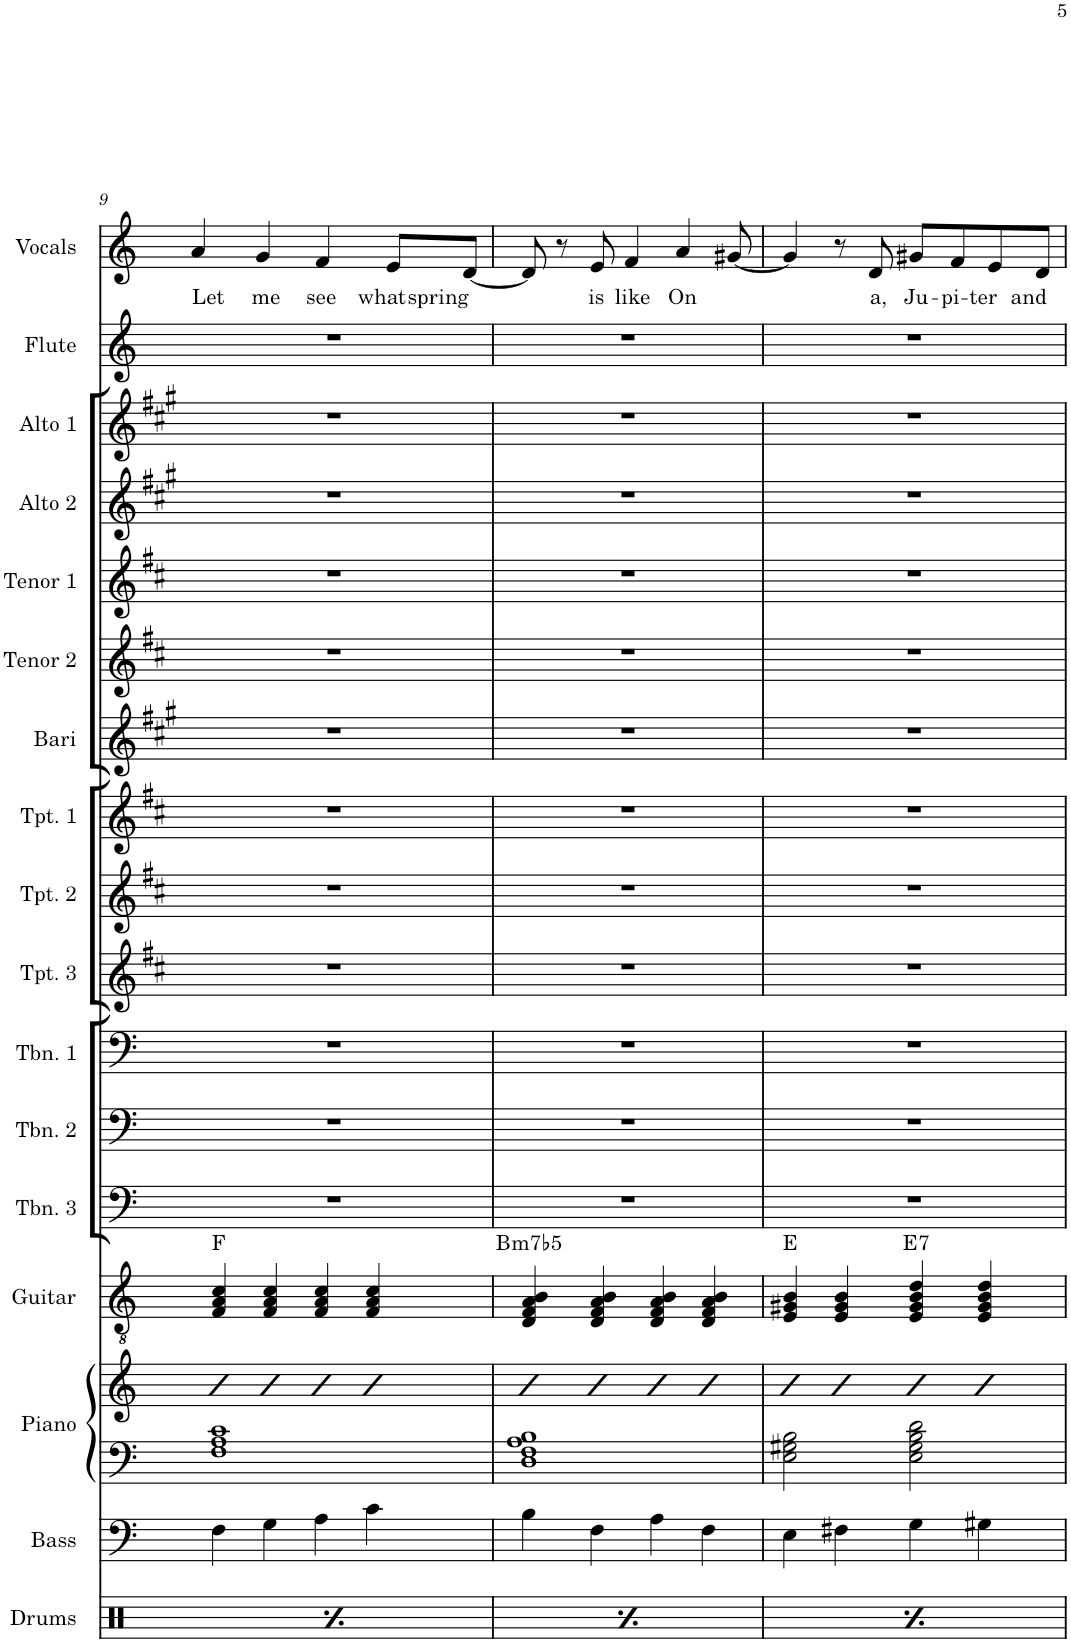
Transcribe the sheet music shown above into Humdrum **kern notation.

**kern	**kern	**kern	**kern	**kern	**harte	**kern	**kern	**kern	**kern	**kern	**kern	**kern	**kern	**kern	**kern	**kern	**kern	**kern	**text
*part17	*part16	*part15	*part15	*part14	*part14	*part13	*part12	*part11	*part10	*part9	*part8	*part7	*part6	*part5	*part4	*part3	*part2	*part1	*part1
*staff18	*staff17	*staff16	*staff15	*staff14	*	*staff13	*staff12	*staff11	*staff10	*staff9	*staff8	*staff7	*staff6	*staff5	*staff4	*staff3	*staff2	*staff1	*staff1
*I"Drums	*I"Bass	*I"Piano	*	*I"Guitar	*	*I"Trombone 3	*I"Trombone 2	*I"Trombone 1	*I"Trumpet 3	*I"Trumpet 2	*I"Trumpet 1	*I"Baritone Sax	*I"Tenor Sax 2	*I"Tenor Sax 1	*I"Alto Sax 2	*I"Alto Sax 1	*I"Flute	*I"Vocals	*
*I'Drums	*I'Bass	*I'Piano	*	*I'Guitar	*	*I'Tbn. 3	*I'Tbn. 2	*I'Tbn. 1	*I'Tpt. 3	*I'Tpt. 2	*I'Tpt. 1	*I'Bari	*I'Tenor 2	*I'Tenor 1	*I'Alto 2	*I'Alto 1	*I'Flute	*I'Vocals	*
!!LO:PB:g=z
*clefX	*clefF4	*clefF4	*clefG2	*clefGv2	*	*clefF4	*clefF4	*clefF4	*clefG2	*clefG2	*clefG2	*clefG2	*clefG2	*clefG2	*clefG2	*clefG2	*clefG2	*clefG2	*
*	*Trd7c12	*	*	*	*	*	*	*	*Trd1c2	*Trd1c2	*Trd1c2	*Trd12c21	*Trd8c14	*Trd8c14	*Trd5c9	*Trd5c9	*	*	*
*k[]	*k[]	*k[]	*k[]	*k[]	*	*k[]	*k[]	*k[]	*k[f#c#]	*k[f#c#]	*k[f#c#]	*k[f#c#g#]	*k[f#c#]	*k[f#c#]	*k[f#c#g#]	*k[f#c#g#]	*k[]	*k[]	*
*M4/4	*M4/4	*M4/4	*M4/4	*M4/4	*	*M4/4	*M4/4	*M4/4	*M4/4	*M4/4	*M4/4	*M4/4	*M4/4	*M4/4	*M4/4	*M4/4	*M4/4	*M4/4	*
=9	=9	=9	=9	=9	=9	=9	=9	=9	=9	=9	=9	=9	=9	=9	=9	=9	=9	=9	=9
*^	*	*	*	*	*	*	*	*	*	*	*	*	*	*	*	*	*	*	*
!	!	!	!	!	!	!	!	!	!	!	!	!	!	!	!	!	!	!	!	!LO:LY:b
4Rff/	4Rf\	4F\	1F 1A 1c	4b	4F/ 4A/ 4c/	F:maj	1r	1r	1r	1r	1r	1r	1r	1r	1r	1r	1r	1r	4a/	Let
!	!	!	!	!	!	!	!	!	!	!	!	!	!	!	!	!	!	!	!	!LO:LY:b
8Rff/L	4Rd\	4G\	.	4b	4F/ 4A/ 4c/	.	.	.	.	.	.	.	.	.	.	.	.	.	4g/	me
8Rff/J	.	.	.	.	.	.	.	.	.	.	.	.	.	.	.	.	.	.	.	.
!	!	!	!	!	!	!	!	!	!	!	!	!	!	!	!	!	!	!	!	!LO:LY:b
4Rff/	4Rf\	4A\	.	4b	4F/ 4A/ 4c/	.	.	.	.	.	.	.	.	.	.	.	.	.	4f/	see
!	!	!	!	!	!	!	!	!	!	!	!	!	!	!	!	!	!	!	!	!LO:LY:b
8Rff/L	4Rd\	4c\	.	4b	4F/ 4A/ 4c/	.	.	.	.	.	.	.	.	.	.	.	.	.	8e/L	what
!	!	!	!	!	!	!	!	!	!	!	!	!	!	!	!	!	!	!	!	!LO:LY:b
8Rff/J	.	.	.	.	.	.	.	.	.	.	.	.	.	.	.	.	.	.	[8d/J	spring
=10	=10	=10	=10	=10	=10	=10	=10	=10	=10	=10	=10	=10	=10	=10	=10	=10	=10	=10	=10	=10
!	!	!	!	!	!	!LO:H:kt=m7b5	!	!	!	!	!	!	!	!	!	!	!	!	!	!
4Rff/	4Rf\	4B\	1D 1F 1A 1B	4b	4D/ 4F/ 4A/ 4B/	B:hdim7	1r	1r	1r	1r	1r	1r	1r	1r	1r	1r	1r	1r	8d/]	.
.	.	.	.	.	.	.	.	.	.	.	.	.	.	.	.	.	.	.	8r	.
!	!	!	!	!	!	!	!	!	!	!	!	!	!	!	!	!	!	!	!	!LO:LY:b
8Rff/L	4Rd\	4F\	.	4b	4D/ 4F/ 4A/ 4B/	.	.	.	.	.	.	.	.	.	.	.	.	.	8e/	is
!	!	!	!	!	!	!	!	!	!	!	!	!	!	!	!	!	!	!	!	!LO:LY:b
8Rff/J	.	.	.	.	.	.	.	.	.	.	.	.	.	.	.	.	.	.	4f/	like
4Rff/	4Rf\	4A\	.	4b	4D/ 4F/ 4A/ 4B/	.	.	.	.	.	.	.	.	.	.	.	.	.	.	.
!	!	!	!	!	!	!	!	!	!	!	!	!	!	!	!	!	!	!	!	!LO:LY:b
.	.	.	.	.	.	.	.	.	.	.	.	.	.	.	.	.	.	.	4a/	On
8Rff/L	4Rd\	4F\	.	4b	4D/ 4F/ 4A/ 4B/	.	.	.	.	.	.	.	.	.	.	.	.	.	.	.
8Rff/J	.	.	.	.	.	.	.	.	.	.	.	.	.	.	.	.	.	.	[8g#X/	.
=11	=11	=11	=11	=11	=11	=11	=11	=11	=11	=11	=11	=11	=11	=11	=11	=11	=11	=11	=11	=11
4Rff/	4Rf\	4E\	2E\ 2G#X\ 2B\	4b	4E/ 4G#X/ 4B/	E:maj	1r	1r	1r	1r	1r	1r	1r	1r	1r	1r	1r	1r	4g#/]	.
8Rff/L	4Rd\	4F#X\	.	4b	4E/ 4G#/ 4B/	.	.	.	.	.	.	.	.	.	.	.	.	.	8r	.
!	!	!	!	!	!	!	!	!	!	!	!	!	!	!	!	!	!	!	!	!LO:LY:b
8Rff/J	.	.	.	.	.	.	.	.	.	.	.	.	.	.	.	.	.	.	8d/	a,
!	!	!	!	!	!	!LO:H:kt=7	!	!	!	!	!	!	!	!	!	!	!	!	!	!LO:LY:b
4Rff/	4Rf\	4G\	2E\ 2G#\ 2B\ 2d\	4b	4E/ 4G#/ 4B/ 4d/	E:7	.	.	.	.	.	.	.	.	.	.	.	.	8g#X/L	Ju-
!	!	!	!	!	!	!	!	!	!	!	!	!	!	!	!	!	!	!	!	!LO:LY:b
.	.	.	.	.	.	.	.	.	.	.	.	.	.	.	.	.	.	.	8f/	-pi-
!	!	!	!	!	!	!	!	!	!	!	!	!	!	!	!	!	!	!	!	!LO:LY:b
8Rff/L	4Rd\	4G#X\	.	4b	4E/ 4G#/ 4B/ 4d/	.	.	.	.	.	.	.	.	.	.	.	.	.	8e/	ter
!	!	!	!	!	!	!	!	!	!	!	!	!	!	!	!	!	!	!	!	!LO:LY:b
8Rff/J	.	.	.	.	.	.	.	.	.	.	.	.	.	.	.	.	.	.	8d/J	and
*v	*v	*	*	*	*	*	*	*	*	*	*	*	*	*	*	*	*	*	*	*
=	=	=	=	=	=	=	=	=	=	=	=	=	=	=	=	=	=	=	=
*-	*-	*-	*-	*-	*-	*-	*-	*-	*-	*-	*-	*-	*-	*-	*-	*-	*-	*-	*-
